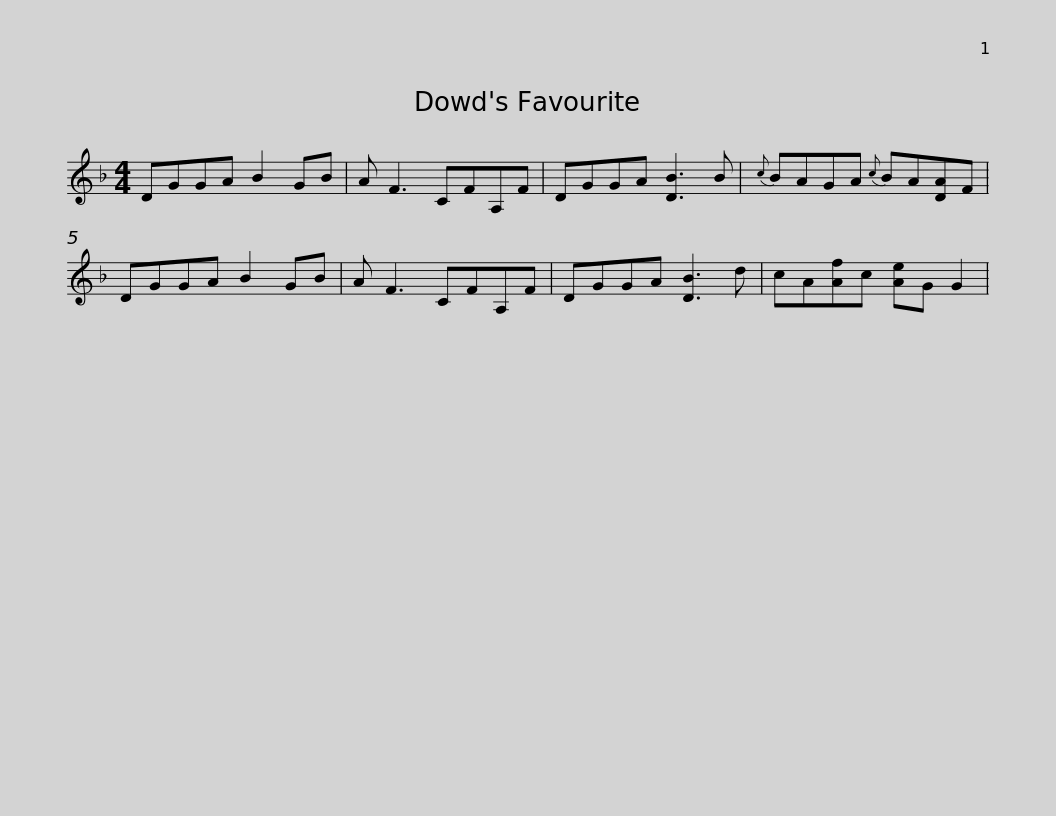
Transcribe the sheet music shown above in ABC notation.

X:1
L:1/8
M:4/4
I:linebreak $
K:F
V:1 treble
V:1
 DGGA B2 GB | A F3 CFA,F | DGGA [DB]3 B |{c} BAGA{c} BA[DA]F |$ DGGA B2 GB | %5
 A F3 CFA,F | DGGA [DB]3 d | cA[Af]c [Ae]G G2 | %8
